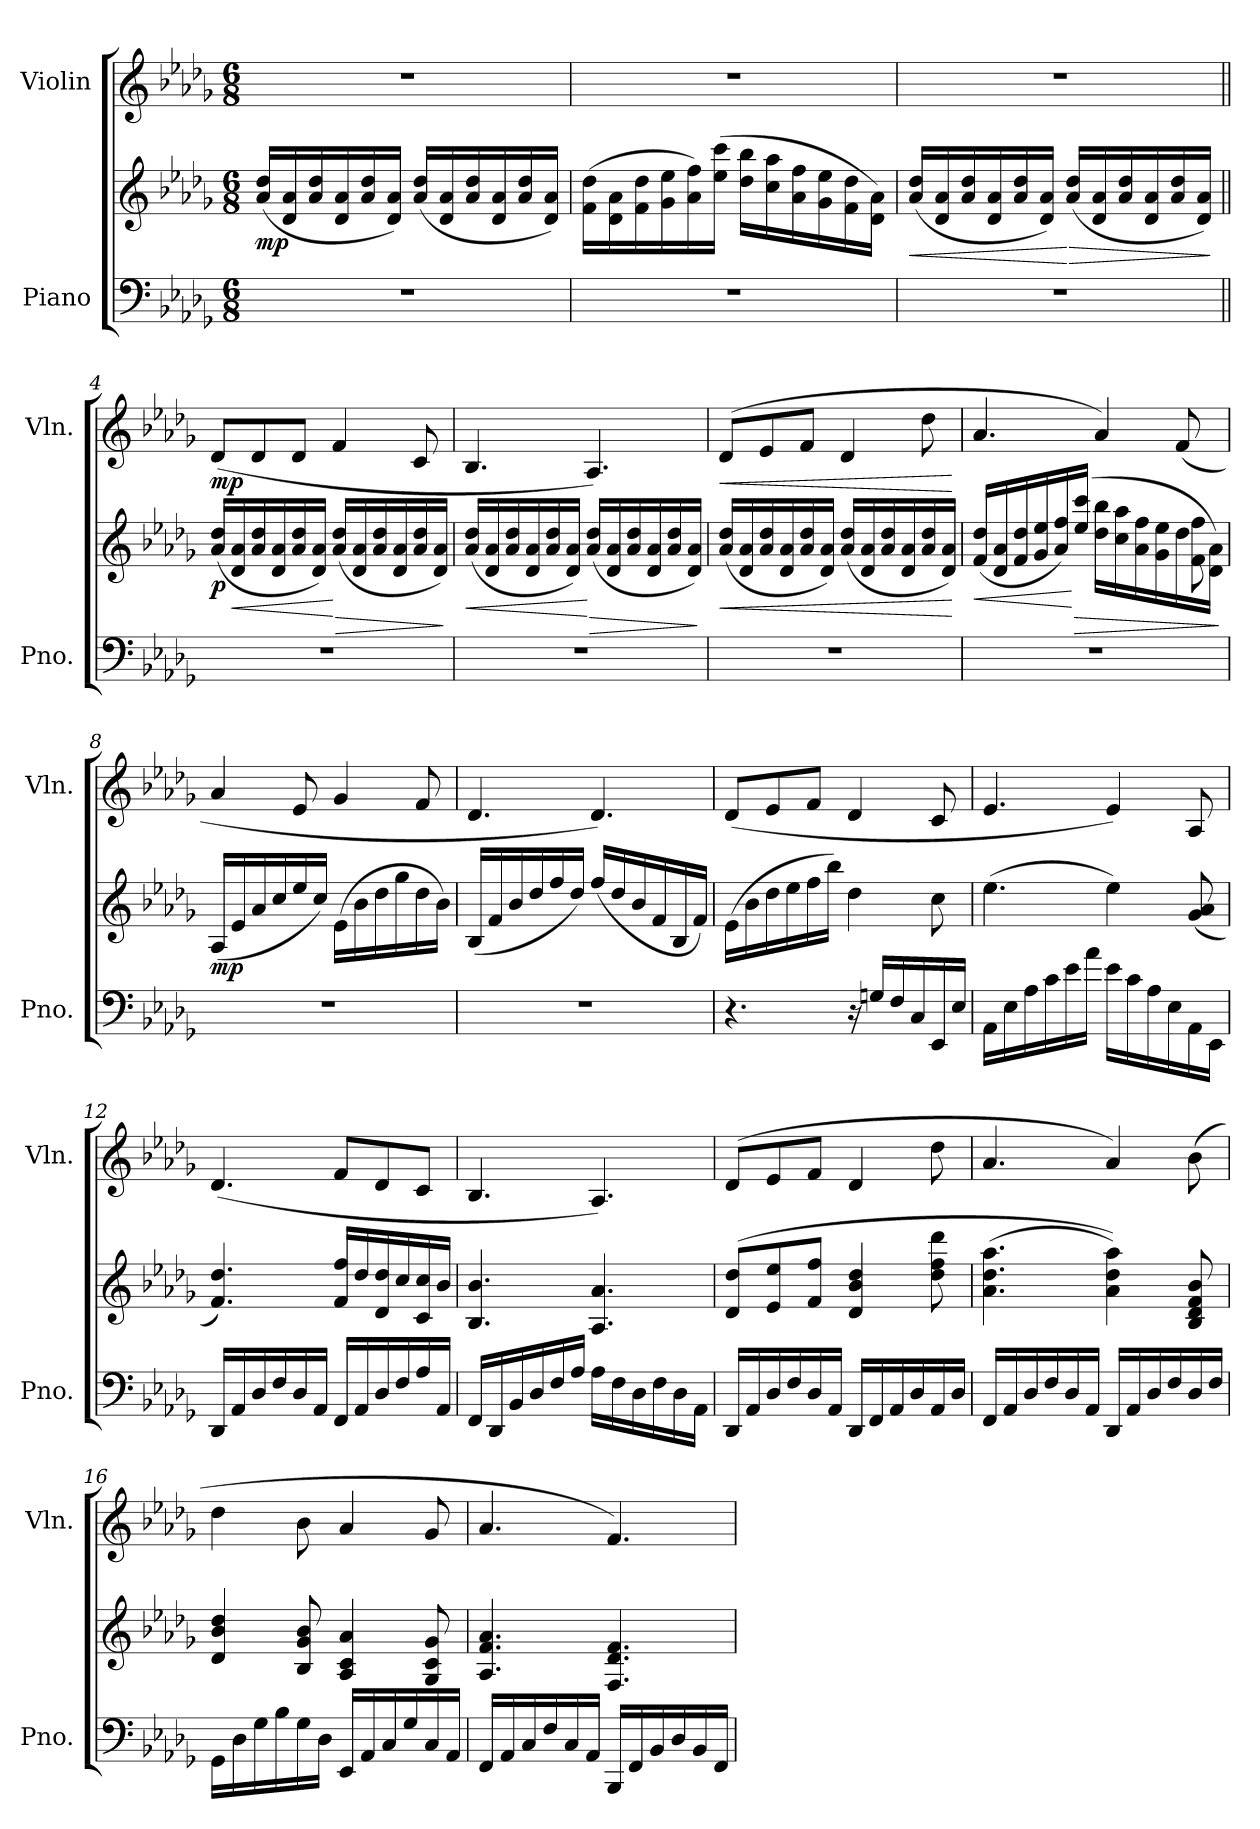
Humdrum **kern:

**kern	**kern	**dynam	**kern	**dynam
*part2	*part2	*part2	*part1	*part1
*staff3	*staff2	*staff2/3	*staff1	*staff1
*I"Piano	*	*	*I"Violin	*
*I'Pno.	*	*	*I'Vln.	*
*clefF4	*clefG2	*	*clefG2	*
*k[b-e-a-d-g-]	*k[b-e-a-d-g-]	*	*k[b-e-a-d-g-]	*
*M6/8	*M6/8	*	*M6/8	*
*MM56	*MM56	*	*MM56	*
=1	=1	=1	=1	=1
!	!	!LO:DY:b	!	!
2.r	(16a-/ 16dd-/LL	mp	2.r	.
.	16d-/ 16a-/	.	.	.
.	16a-/ 16dd-/	.	.	.
.	16d-/ 16a-/	.	.	.
.	16a-/ 16dd-/	.	.	.
.	16d-/ 16a-/JJ)	.	.	.
.	(16a-/ 16dd-/LL	.	.	.
.	16d-/ 16a-/	.	.	.
.	16a-/ 16dd-/	.	.	.
.	16d-/ 16a-/	.	.	.
.	16a-/ 16dd-/	.	.	.
.	16d-/ 16a-/JJ)	.	.	.
=2	=2	=2	=2	=2
2.r	(16f\ 16dd-\LL	.	2.r	.
.	16d-\ 16a-\	.	.	.
.	16f\ 16dd-\	.	.	.
.	16g-\ 16ee-\	.	.	.
.	16a-\ 16ff\)	.	.	.
.	(16ee-\ 16ccc\JJ	.	.	.
.	16dd-\ 16bb-\LL	.	.	.
.	16cc\ 16aa-\	.	.	.
.	16a-\ 16ff\	.	.	.
.	16g-\ 16ee-\	.	.	.
.	16f\ 16dd-\	.	.	.
.	16d-\ 16a-\JJ)	.	.	.
=3	=3	=3	=3	=3
!	!	!LO:HP:b	!	!
2.r	(16a-/ 16dd-/LL	<	2.r	.
.	16d-/ 16a-/	.	.	.
.	16a-/ 16dd-/	.	.	.
.	16d-/ 16a-/	.	.	.
.	16a-/ 16dd-/	.	.	.
.	16d-/ 16a-/JJ)	.	.	.
!	!	!LO:HP:n=1:b	!	!
.	(16a-/ 16dd-/LL	[ >	.	.
.	16d-/ 16a-/	.	.	.
.	16a-/ 16dd-/	.	.	.
.	16d-/ 16a-/	.	.	.
.	16a-/ 16dd-/	.	.	.
.	16d-/ 16a-/JJ)	.	.	.
.	.	]	.	.
!!LO:LB:g=z
=4||	=4||	=4||	=4||	=4||
!	!	!LO:DY:b	!	!LO:DY:b
2.r	(16a-/ 16dd-/LL	p	(8d-/L	mp
!	!	!LO:HP:b	!	!
.	16d-/ 16a-/	<	.	.
.	16a-/ 16dd-/	.	8d-/	.
.	16d-/ 16a-/	.	.	.
.	16a-/ 16dd-/	.	8d-/J	.
.	16d-/ 16a-/JJ)	.	.	.
!	!	!LO:HP:n=1:b	!	!
.	(16a-/ 16dd-/LL	[ >	4f/	.
.	16d-/ 16a-/	.	.	.
.	16a-/ 16dd-/	.	.	.
.	16d-/ 16a-/	.	.	.
.	16a-/ 16dd-/	.	8c/	.
.	16d-/ 16a-/JJ)	.	.	.
.	.	]	.	.
=5	=5	=5	=5	=5
!	!	!LO:HP:b	!	!
2.r	(16a-/ 16dd-/LL	<	4.B-/	.
.	16d-/ 16a-/	.	.	.
.	16a-/ 16dd-/	.	.	.
.	16d-/ 16a-/	.	.	.
.	16a-/ 16dd-/	.	.	.
.	16d-/ 16a-/JJ)	.	.	.
!	!	!LO:HP:n=1:b	!	!
.	(16a-/ 16dd-/LL	[ >	4.A-/)	.
.	16d-/ 16a-/	.	.	.
.	16a-/ 16dd-/	.	.	.
.	16d-/ 16a-/	.	.	.
.	16a-/ 16dd-/	.	.	.
.	16d-/ 16a-/JJ)	.	.	.
.	.	]	.	.
=6	=6	=6	=6	=6
!	!	!LO:HP:b	!	!LO:HP:b
2.r	(16a-/ 16dd-/LL	<	(8d-/L	<
.	16d-/ 16a-/	.	.	.
.	16a-/ 16dd-/	.	8e-/	.
.	16d-/ 16a-/	.	.	.
.	16a-/ 16dd-/	.	8f/J	.
.	16d-/ 16a-/JJ)	.	.	.
.	(16a-/ 16dd-/LL	.	4d-/	.
.	16d-/ 16a-/	.	.	.
.	16a-/ 16dd-/	.	.	.
.	16d-/ 16a-/	.	.	.
.	16a-/ 16dd-/	.	8dd-\	.
.	16d-/ 16a-/JJ)	.	.	.
.	.	[	.	[
!!LO:LB:g=z
=7	=7	=7	=7	=7
!	!	!LO:HP:b	!	!
*	*^	*	*	*
2.r	(16f/ 16dd-/LL	8ryy	<	4.a-/	.
.	16d-/ 16a-/	.	.	.	.
*	*v	*v	*	*	*
.	16f/ 16dd-/	.	.	.
.	16g-/ 16ee-/	.	.	.
.	16a-/ 16ff/)	.	.	.
!	!	!LO:HP:n=1:b	!	!
.	(16ee-/ 16ccc/JJ	[ >	.	.
.	16dd-\ 16bb-\LL	.	4a-/)	.
.	16cc\ 16aa-\	.	.	.
.	16a-\ 16ff\	.	.	.
.	16g-\ 16ee-\	.	.	.
*	*^	*	*	*
.	16dd-\	8f\ 8ff\	.	(8f/	.
.	16d-\ 16a-\JJ)	.	.	.	.
*	*v	*v	*	*	*
.	.	]	.	.
=8	=8	=8	=8	=8
!	!	!LO:DY:b	!	!
2.r	(16A-/LL	mp	4a-/	.
.	16e-/	.	.	.
.	16a-/	.	.	.
.	16cc/	.	.	.
.	16ee-/	.	8e-/	.
.	16cc/JJ)	.	.	.
.	(16e-\LL	.	4g-/	.
.	16b-\	.	.	.
.	16dd-\	.	.	.
.	16gg-\	.	.	.
.	16dd-\	.	8f/	.
.	16b-\JJ)	.	.	.
=9	=9	=9	=9	=9
2.r	(16B-/LL	.	4.d-/	.
.	16f/	.	.	.
.	16b-/	.	.	.
.	16dd-/	.	.	.
.	16ff/	.	.	.
.	16dd-/JJ)	.	.	.
.	(16ff/LL	.	4.d-/)	.
.	16dd-/	.	.	.
.	16b-/	.	.	.
.	16f/	.	.	.
.	16B-/	.	.	.
.	16f/JJ)	.	.	.
!!LO:PB:g=z
=10	=10	=10	=10	=10
4.r	(16e-\LL	.	(8d-/L	.
.	16b-\	.	.	.
.	16dd-\	.	8e-/	.
.	16ee-\	.	.	.
.	16ff\	.	8f/J	.
.	16bb-\JJ)	.	.	.
16r	4dd-\	.	4d-/	.
16Gn/LL	.	.	.	.
16F/	.	.	.	.
16C/	.	.	.	.
16EE-/	8cc\	.	8c/	.
16E-/JJ	.	.	.	.
=11	=11	=11	=11	=11
16AA-\LL	(4.ee-\	.	4.e-/	.
16E-\	.	.	.	.
16A-\	.	.	.	.
16c\	.	.	.	.
16e-\	.	.	.	.
16a-\JJ	.	.	.	.
16e-\LL	4ee-\)	.	4e-/)	.
16c\	.	.	.	.
16A-\	.	.	.	.
16E-\	.	.	.	.
16AA-\	(8g-/ 8a-/	.	8A-/	.
16EE-\JJ	.	.	.	.
=12	=12	=12	=12	=12
16DD-/LL	4.f/ 4.dd-/)	.	(4.d-/	.
16AA-/	.	.	.	.
16D-/	.	.	.	.
16F/	.	.	.	.
16D-/	.	.	.	.
16AA-/JJ	.	.	.	.
16FF/LL	16f/ 16ff/LL	.	8f/L	.
16AA-/	16dd-/	.	.	.
16D-/	16d-/ 16dd-/	.	8d-/	.
16F/	16cc/	.	.	.
16A-/	16c/ 16cc/	.	8c/J	.
16AA-/JJ	16b-/JJ	.	.	.
!!LO:LB:g=z
=13	=13	=13	=13	=13
16FF/LL	4.B-/ 4.b-/	.	4.B-/	.
16DD-/	.	.	.	.
16BB-/	.	.	.	.
16D-/	.	.	.	.
16F/	.	.	.	.
16A-/JJ	.	.	.	.
16A-\LL	4.A-/ 4.a-/	.	4.A-/)	.
16F\	.	.	.	.
16D-\	.	.	.	.
16F\	.	.	.	.
16D-\	.	.	.	.
16AA-\JJ	.	.	.	.
=14	=14	=14	=14	=14
16DD-/LL	(8d-/ 8dd-/L	.	(8d-/L	.
16AA-/	.	.	.	.
16D-/	8e-/ 8ee-/	.	8e-/	.
16F/	.	.	.	.
16D-/	8f/ 8ff/J	.	8f/J	.
16AA-/JJ	.	.	.	.
16DD-/LL	4d-/ 4b-/ 4dd-/	.	4d-/	.
16FF/	.	.	.	.
16AA-/	.	.	.	.
16D-/	.	.	.	.
16AA-/	8dd-\ 8ff\ 8ddd-\	.	8dd-\	.
16D-/JJ	.	.	.	.
=15	=15	=15	=15	=15
16FF/LL	(4.a-\ 4.dd-\ 4.aa-\	.	4.a-/	.
16AA-/	.	.	.	.
16D-/	.	.	.	.
16F/	.	.	.	.
16D-/	.	.	.	.
16AA-/JJ	.	.	.	.
16DD-/LL	4a-\ 4dd-\ 4aa-\))	.	4a-/)	.
16AA-/	.	.	.	.
16D-/	.	.	.	.
16F/	.	.	.	.
16D-/	8B-/ 8d-/ 8f/ 8b-/	.	(8b-\	.
16F/JJ	.	.	.	.
!!LO:LB:g=z
=16	=16	=16	=16	=16
16GG-\LL	4d-/ 4b-/ 4dd-/	.	4dd-\	.
16D-\	.	.	.	.
16G-\	.	.	.	.
16B-\	.	.	.	.
16G-\	8B-/ 8g-/ 8b-/	.	8b-\	.
16D-\JJ	.	.	.	.
16EE-/LL	4A-/ 4c/ 4a-/	.	4a-/	.
16AA-/	.	.	.	.
16C/	.	.	.	.
16G-/	.	.	.	.
16C/	8G-/ 8c/ 8g-/	.	8g-/	.
16AA-/JJ	.	.	.	.
=17	=17	=17	=17	=17
16FF/LL	4.A-/ 4.f/ 4.a-/	.	4.a-/	.
16AA-/	.	.	.	.
16C/	.	.	.	.
16F/	.	.	.	.
16C/	.	.	.	.
16AA-/JJ	.	.	.	.
16BBB-/LL	4.F/ 4.d-/ 4.f/	.	4.f/)	.
16FF/	.	.	.	.
16BB-/	.	.	.	.
16D-/	.	.	.	.
16BB-/	.	.	.	.
16FF/JJ	.	.	.	.
=	=	=	=	=
*-	*-	*-	*-	*-
